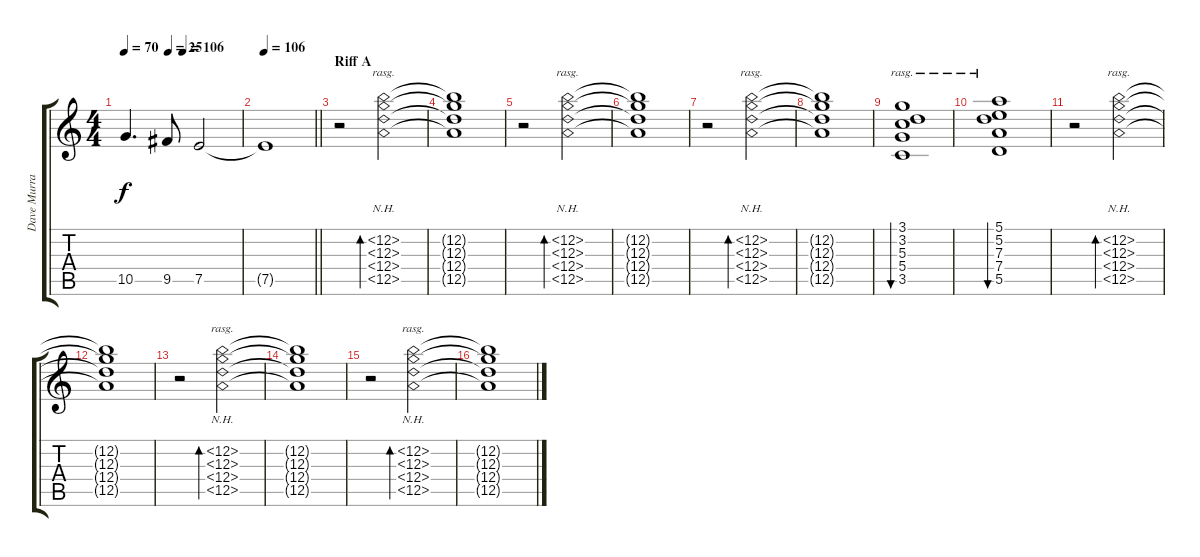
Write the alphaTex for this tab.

\track ("Dave Murray" "Dave Murra") {instrument distortionguitar}
\staff {score tabs}
\tuning (E4 B3 G3 D3 A2 E2) {hide}
\ts (4 4)
\tempo 70
\tempo (25 0.375)
\tempo (106 0.5)
\clef g2
\ks c
10.5.4{d dy f} 9.5.8 7.5.2 |
\tempo 106
\barLineRight lightlight
7.5{t}.1 |
\section ("" "Riff A")
r.2{volume 8 instrument acousticguitarsteel} (12.2{nh} 12.3{nh} 12.4{nh} 12.5{nh}).2{bd 480 rasg ii} |
(12.2{t} 12.3{t} 12.4{t} 12.5{t}).1 |
r.2 (12.2{nh} 12.3{nh} 12.4{nh} 12.5{nh}).2{bd 480 rasg ii} |
(12.2{t} 12.3{t} 12.4{t} 12.5{t}).1 |
r.2 (12.2{nh} 12.3{nh} 12.4{nh} 12.5{nh}).2{bd 480 rasg ii} |
(12.2{t} 12.3{t} 12.4{t} 12.5{t}).1 |
(3.1 3.2 5.3 5.4 3.5).1{bu 480 rasg ii} |
(5.1 5.2 7.3 7.4 5.5).1{bu 480 rasg ii} |
r.2 (12.2{nh} 12.3{nh} 12.4{nh} 12.5{nh}).2{bd 480 rasg ii} |
(12.2{t} 12.3{t} 12.4{t} 12.5{t}).1 |
r.2 (12.2{nh} 12.3{nh} 12.4{nh} 12.5{nh}).2{bd 480 rasg ii} |
(12.2{t} 12.3{t} 12.4{t} 12.5{t}).1 |
r.2 (12.2{nh} 12.3{nh} 12.4{nh} 12.5{nh}).2{bd 480 rasg ii} |
(12.2{t} 12.3{t} 12.4{t} 12.5{t}).1
